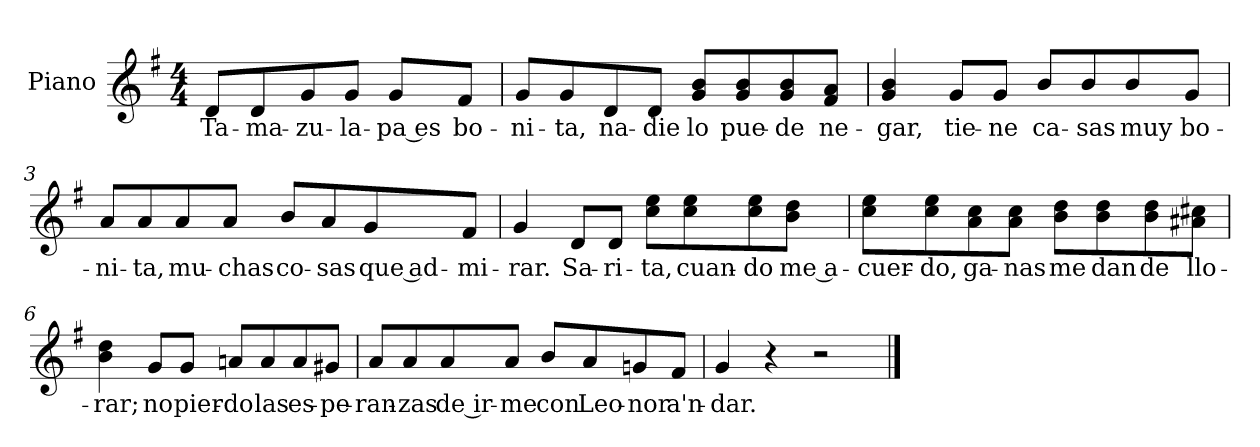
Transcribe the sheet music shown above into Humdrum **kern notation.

**kern	**text
*part1	*part1
*staff1	*staff1
*I"Piano	*
*I'Pno.	*
*clefG2	*
*k[f#]	*
*G:	*
*M4/4	*
=	=
8d/L	Ta-
8d/	-ma-
8g/	-zu-
8g/J	-la-
8g/L	-pa es
8f#/J	bo-
=1	=1
8g/L	-ni-
8g/	-ta,
8d/	na-
8d/J	-die
8g/ 8b/L	lo
8g/ 8b/	pue-
8g/ 8b/	-de
8f#/ 8a/J	ne-
=2	=2
4g/ 4b/	-gar,
8g/L	tie-
8g/J	-ne
8b/L	ca-
8b/	-sas
8b/	muy
8g/J	bo-
=3	=3
8a/L	-ni-
8a/	-ta,
8a/	mu-
8a/J	-chas
8b/L	co-
8a/	-sas
8g/	que ad-
8f#/J	-mi-
=4	=4
4g/	-rar.
8d/L	Sa-
8d/J	-ri-
8cc\ 8ee\L	-ta,
8cc\ 8ee\	cuan-
8cc\ 8ee\	-do
8b\ 8dd\J	me a-
=5	=5
8cc\ 8ee\L	-cuer-
8cc\ 8ee\	-do,
8a\ 8cc\	ga-
8a\ 8cc\J	-nas
8b\ 8dd\L	me
8b\ 8dd\	dan
8b\ 8dd\	de
8a#X\ 8cc#X\J	llo-
=6	=6
4b\ 4dd\	-rar;
8g/L	no
8g/J	pier-
8an/L	-do
8a/	las
8a/	es-
8g#X/J	-pe-
=7	=7
8a/L	-ran-
8a/	-zas
8a/	de ir-
8a/J	-me
8b/L	con
8a/	Leo-
8gn/	-nor
8f#/J	a'n-
=8	=8
4g/	-dar.
4r	.
2r	.
==	==
*-	*-
